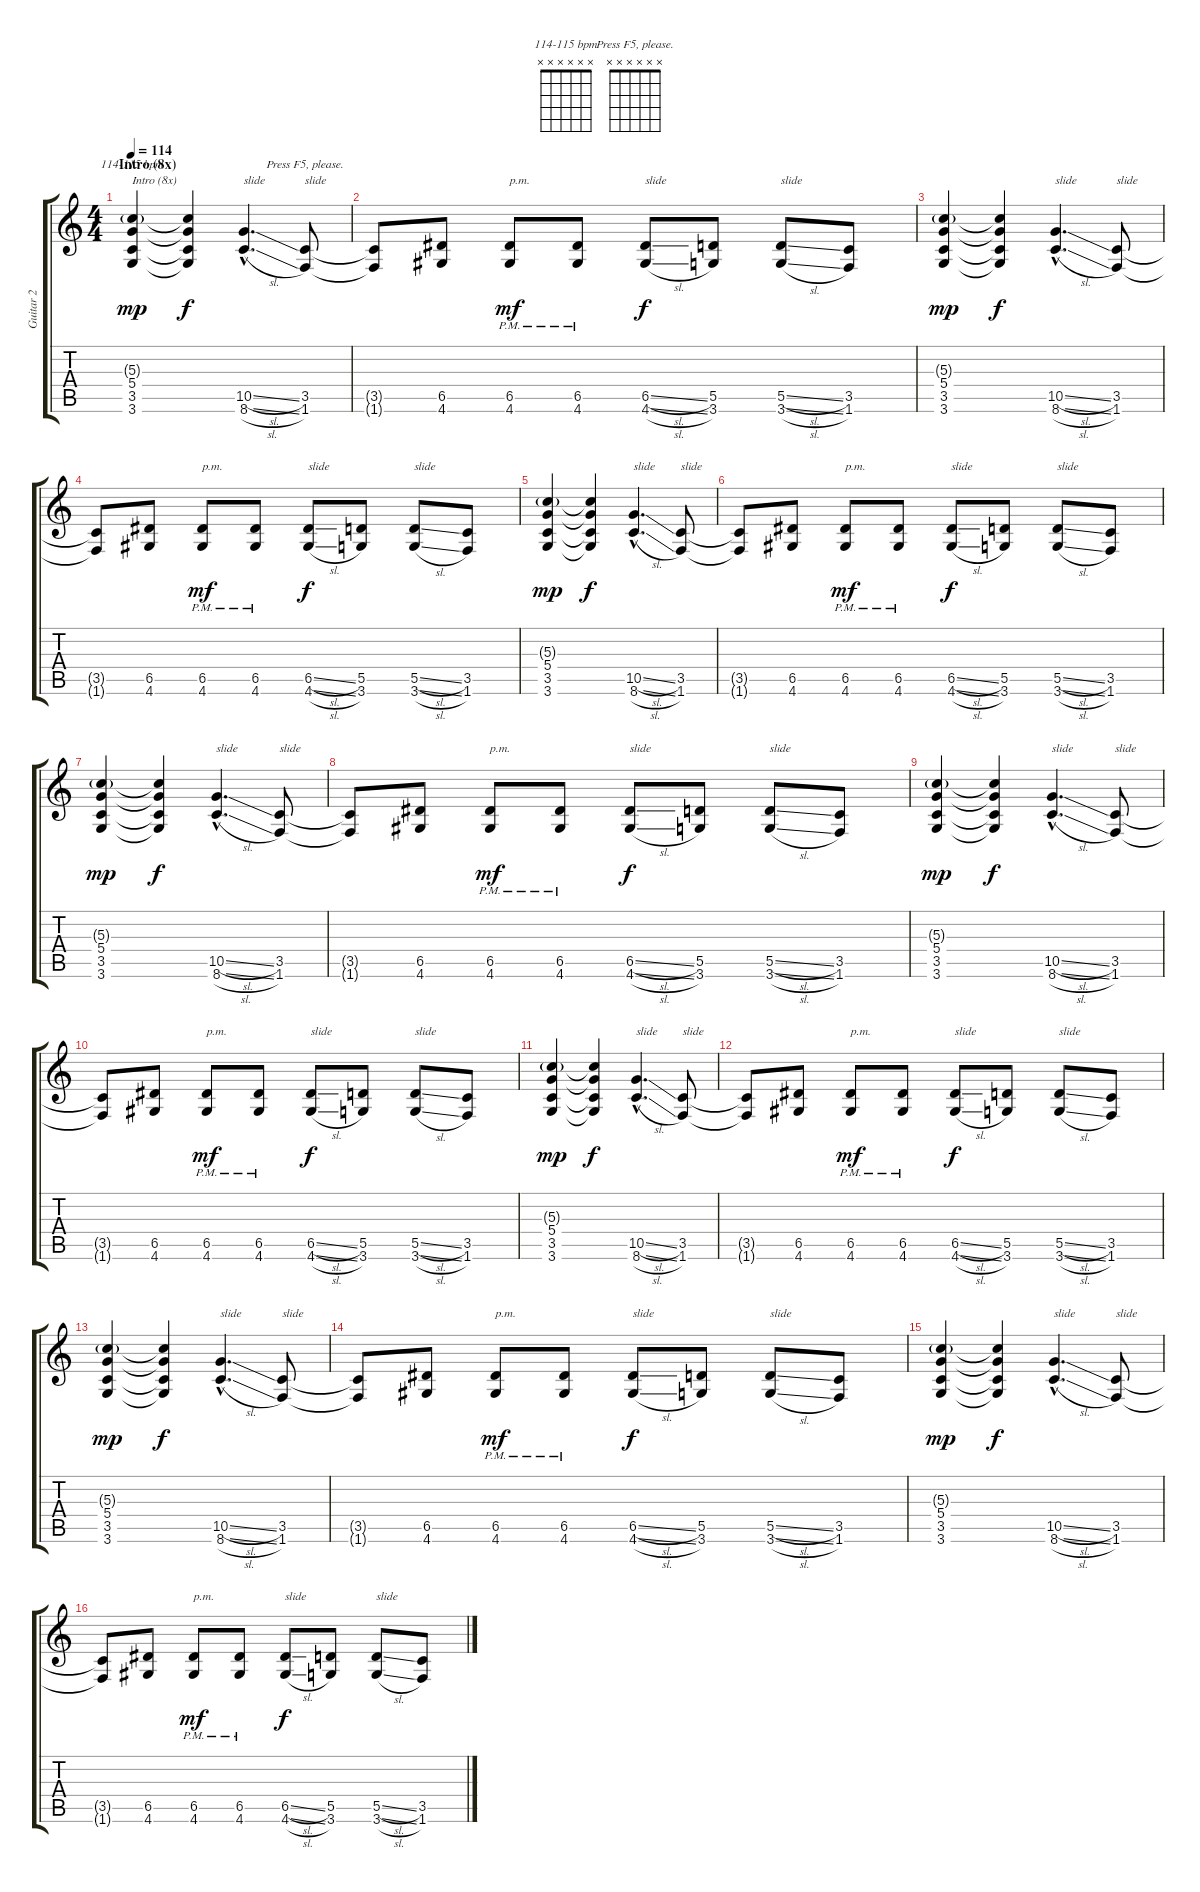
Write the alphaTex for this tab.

\track ("Guitar 2" "Guitar 2") {instrument overdrivenguitar}
\staff {score tabs}
\tuning (E4 B3 G3 D3 A2 E2) {hide}
\chord ("114-115 bpm" x x x x x x)
\chord ("Press F5, please." x x x x x x)
\ts (4 4)
\section ("" "Intro (8x)")
\tempo 114
\clef g2
\ks c
(5.3{g} 5.4 3.5 3.6).4{ch "114-115 bpm" txt "Intro (8x)" dy mp instrument overdrivenguitar} (5.3{t} 5.4{t} 3.5{t} 3.6{t}).4{dy f} (10.5{sl hac} 8.6{sl hac}).4{d txt "slide"} (3.5 1.6).8{ch "Press F5, please." txt "slide"} |
(3.5{t} 1.6{t}).8 (6.5 4.6).8 (6.5{pm} 4.6{pm}).8{txt "p.m." dy mf instrument electricguitarmuted} (6.5{pm} 4.6{pm}).8 (6.5{sl} 4.6{sl}).8{txt "slide" dy f instrument overdrivenguitar} (5.5 3.6).8 (5.5{sl} 3.6{sl}).8{txt "slide"} (3.5 1.6).8 |
(5.3{g} 5.4 3.5 3.6).4{dy mp} (5.3{t} 5.4{t} 3.5{t} 3.6{t}).4{dy f} (10.5{sl hac} 8.6{sl hac}).4{d txt "slide"} (3.5 1.6).8{txt "slide"} |
(3.5{t} 1.6{t}).8 (6.5 4.6).8 (6.5{pm} 4.6{pm}).8{txt "p.m." dy mf instrument electricguitarmuted} (6.5{pm} 4.6{pm}).8 (6.5{sl} 4.6{sl}).8{txt "slide" dy f instrument overdrivenguitar} (5.5 3.6).8 (5.5{sl} 3.6{sl}).8{txt "slide"} (3.5 1.6).8 |
(5.3{g} 5.4 3.5 3.6).4{dy mp} (5.3{t} 5.4{t} 3.5{t} 3.6{t}).4{dy f} (10.5{sl hac} 8.6{sl hac}).4{d txt "slide"} (3.5 1.6).8{txt "slide"} |
(3.5{t} 1.6{t}).8 (6.5 4.6).8 (6.5{pm} 4.6{pm}).8{txt "p.m." dy mf instrument electricguitarmuted} (6.5{pm} 4.6{pm}).8 (6.5{sl} 4.6{sl}).8{txt "slide" dy f instrument overdrivenguitar} (5.5 3.6).8 (5.5{sl} 3.6{sl}).8{txt "slide"} (3.5 1.6).8 |
(5.3{g} 5.4 3.5 3.6).4{dy mp} (5.3{t} 5.4{t} 3.5{t} 3.6{t}).4{dy f} (10.5{sl hac} 8.6{sl hac}).4{d txt "slide"} (3.5 1.6).8{txt "slide"} |
(3.5{t} 1.6{t}).8 (6.5 4.6).8 (6.5{pm} 4.6{pm}).8{txt "p.m." dy mf instrument electricguitarmuted} (6.5{pm} 4.6{pm}).8 (6.5{sl} 4.6{sl}).8{txt "slide" dy f instrument overdrivenguitar} (5.5 3.6).8 (5.5{sl} 3.6{sl}).8{txt "slide"} (3.5 1.6).8 |
(5.3{g} 5.4 3.5 3.6).4{dy mp} (5.3{t} 5.4{t} 3.5{t} 3.6{t}).4{dy f} (10.5{sl hac} 8.6{sl hac}).4{d txt "slide"} (3.5 1.6).8{txt "slide"} |
(3.5{t} 1.6{t}).8 (6.5 4.6).8 (6.5{pm} 4.6{pm}).8{txt "p.m." dy mf instrument electricguitarmuted} (6.5{pm} 4.6{pm}).8 (6.5{sl} 4.6{sl}).8{txt "slide" dy f instrument overdrivenguitar} (5.5 3.6).8 (5.5{sl} 3.6{sl}).8{txt "slide"} (3.5 1.6).8 |
(5.3{g} 5.4 3.5 3.6).4{dy mp} (5.3{t} 5.4{t} 3.5{t} 3.6{t}).4{dy f} (10.5{sl hac} 8.6{sl hac}).4{d txt "slide"} (3.5 1.6).8{txt "slide"} |
(3.5{t} 1.6{t}).8 (6.5 4.6).8 (6.5{pm} 4.6{pm}).8{txt "p.m." dy mf instrument electricguitarmuted} (6.5{pm} 4.6{pm}).8 (6.5{sl} 4.6{sl}).8{txt "slide" dy f instrument overdrivenguitar} (5.5 3.6).8 (5.5{sl} 3.6{sl}).8{txt "slide"} (3.5 1.6).8 |
(5.3{g} 5.4 3.5 3.6).4{dy mp} (5.3{t} 5.4{t} 3.5{t} 3.6{t}).4{dy f} (10.5{sl hac} 8.6{sl hac}).4{d txt "slide"} (3.5 1.6).8{txt "slide"} |
(3.5{t} 1.6{t}).8 (6.5 4.6).8 (6.5{pm} 4.6{pm}).8{txt "p.m." dy mf instrument electricguitarmuted} (6.5{pm} 4.6{pm}).8 (6.5{sl} 4.6{sl}).8{txt "slide" dy f instrument overdrivenguitar} (5.5 3.6).8 (5.5{sl} 3.6{sl}).8{txt "slide"} (3.5 1.6).8 |
(5.3{g} 5.4 3.5 3.6).4{dy mp} (5.3{t} 5.4{t} 3.5{t} 3.6{t}).4{dy f} (10.5{sl hac} 8.6{sl hac}).4{d txt "slide"} (3.5 1.6).8{txt "slide"} |
(3.5{t} 1.6{t}).8 (6.5 4.6).8 (6.5{pm} 4.6{pm}).8{txt "p.m." dy mf instrument electricguitarmuted} (6.5{pm} 4.6{pm}).8 (6.5{sl} 4.6{sl}).8{txt "slide" dy f instrument overdrivenguitar} (5.5 3.6).8 (5.5{sl} 3.6{sl}).8{txt "slide"} (3.5 1.6).8
